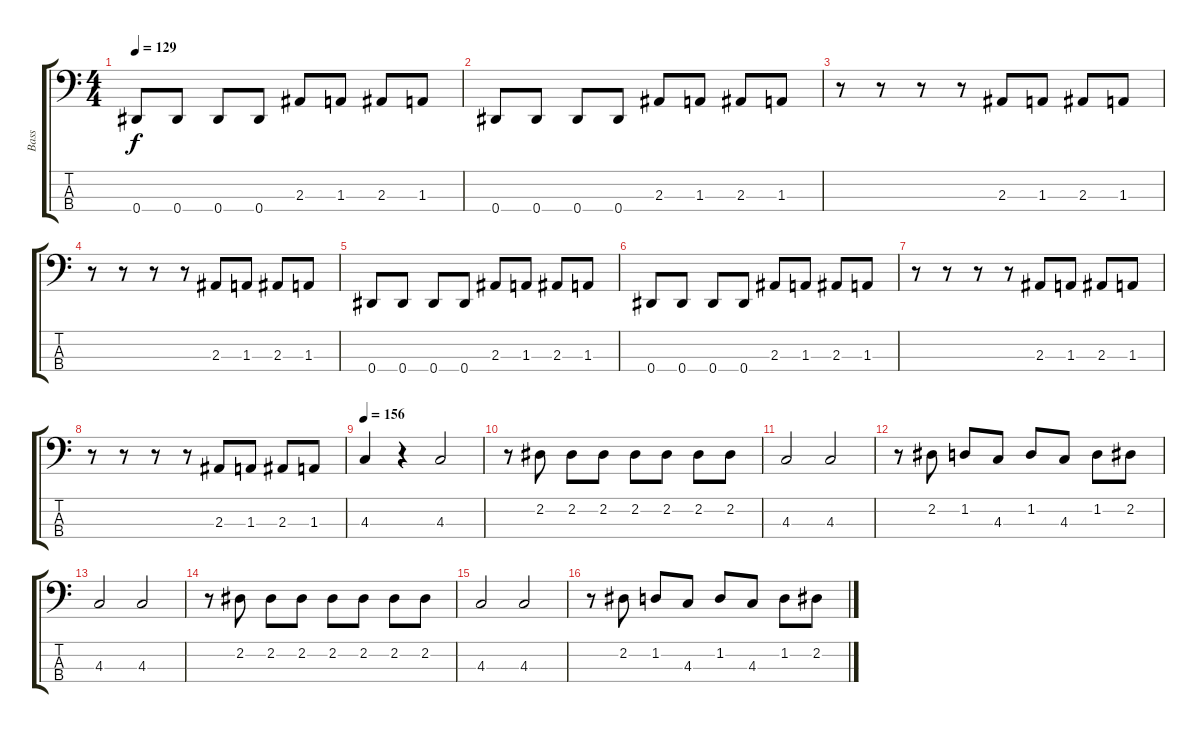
\track ("Bass" "Bass") {instrument electricbassfinger}
\staff {score tabs}
\tuning (Gb2 Db2 Ab1 Eb1) {hide}
\ts (4 4)
\tempo 129
\clef f4
\ks c
0.4.8{dy f} 0.4.8 0.4.8 0.4.8 2.3.8 1.3.8 2.3.8 1.3.8 |
0.4.8 0.4.8 0.4.8 0.4.8 2.3.8 1.3.8 2.3.8 1.3.8 |
r.8 r.8 r.8 r.8 2.3.8 1.3.8 2.3.8 1.3.8 |
r.8 r.8 r.8 r.8 2.3.8 1.3.8 2.3.8 1.3.8 |
0.4.8 0.4.8 0.4.8 0.4.8 2.3.8 1.3.8 2.3.8 1.3.8 |
0.4.8 0.4.8 0.4.8 0.4.8 2.3.8 1.3.8 2.3.8 1.3.8 |
r.8 r.8 r.8 r.8 2.3.8 1.3.8 2.3.8 1.3.8 |
r.8 r.8 r.8 r.8 2.3.8 1.3.8 2.3.8 1.3.8 |
\tempo 156
4.3.4 r.4 4.3.2 |
r.8 2.2.8 2.2.8 2.2.8 2.2.8 2.2.8 2.2.8 2.2.8 |
4.3.2 4.3.2 |
r.8 2.2.8 1.2.8 4.3.8 1.2.8 4.3.8 1.2.8 2.2.8 |
4.3.2 4.3.2 |
r.8 2.2.8 2.2.8 2.2.8 2.2.8 2.2.8 2.2.8 2.2.8 |
4.3.2 4.3.2 |
r.8 2.2.8 1.2.8 4.3.8 1.2.8 4.3.8 1.2.8 2.2.8
